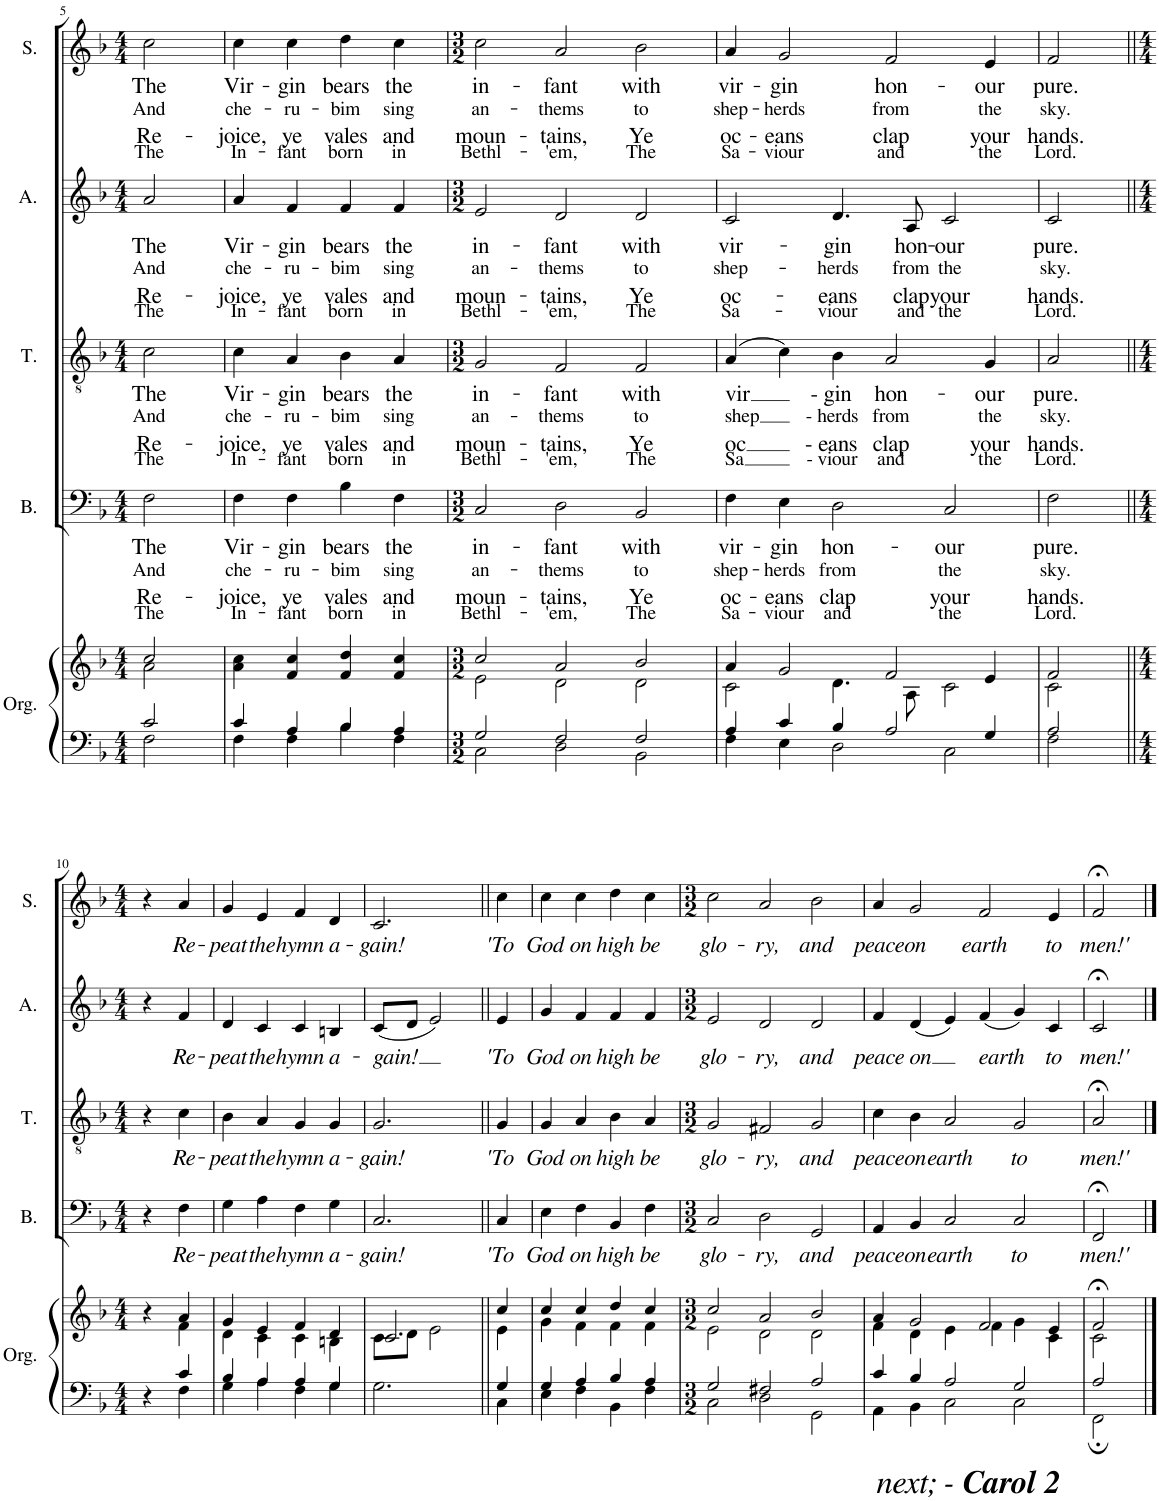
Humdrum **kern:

**kern	**kern	**kern	**text	**text	**text	**text	**kern	**text	**text	**text	**text	**kern	**text	**text	**text	**text	**kern	**text	**text	**text	**text
*part5	*part5	*part4	*part4	*part4	*part4	*part4	*part3	*part3	*part3	*part3	*part3	*part2	*part2	*part2	*part2	*part2	*part1	*part1	*part1	*part1	*part1
*staff6	*staff5	*staff4	*staff4	*staff4	*staff4	*staff4	*staff3	*staff3	*staff3	*staff3	*staff3	*staff2	*staff2	*staff2	*staff2	*staff2	*staff1	*staff1	*staff1	*staff1	*staff1
*I"Organ	*	*I"Bass	*	*	*	*	*I"Tenor	*	*	*	*	*I"Alto	*	*	*	*	*I"Soprano	*	*	*	*
*I'Org.	*	*I'B.	*	*	*	*	*I'T.	*	*	*	*	*I'A.	*	*	*	*	*I'S.	*	*	*	*
!!LO:PB:g=z
*clefF4	*clefG2	*clefF4	*	*	*	*	*clefGv2	*	*	*	*	*clefG2	*	*	*	*	*clefG2	*	*	*	*
*k[b-]	*k[b-]	*k[b-]	*	*	*	*	*k[b-]	*	*	*	*	*k[b-]	*	*	*	*	*k[b-]	*	*	*	*
*M4/4	*M4/4	*M4/4	*	*	*	*	*M4/4	*	*	*	*	*M4/4	*	*	*	*	*M4/4	*	*	*	*
=5	=5	=5	=5	=5	=5	=5	=5	=5	=5	=5	=5	=5	=5	=5	=5	=5	=5	=5	=5	=5	=5
*^	*^	*	*	*	*	*	*	*	*	*	*	*	*	*	*	*	*	*	*	*	*
!	!	!	!	!	!LO:LY:b	!LO:LY:b	!LO:LY:b	!LO:LY:b	!	!LO:LY:b	!LO:LY:b	!LO:LY:b	!LO:LY:b	!	!LO:LY:b	!LO:LY:b	!LO:LY:b	!LO:LY:b	!	!LO:LY:b	!LO:LY:b	!LO:LY:b	!LO:LY:b
2c/	2F\	2cc/	2a\	2F\	The	And	Re-	The	2c\	The	And	Re-	The	2a/	The	And	Re-	The	2cc\	The	And	Re-	The
=6	=6	=6	=6	=6	=6	=6	=6	=6	=6	=6	=6	=6	=6	=6	=6	=6	=6	=6	=6	=6	=6	=6	=6
!	!	!	!	!	!LO:LY:b	!LO:LY:b	!LO:LY:b	!LO:LY:b	!	!LO:LY:b	!LO:LY:b	!LO:LY:b	!LO:LY:b	!	!LO:LY:b	!LO:LY:b	!LO:LY:b	!LO:LY:b	!	!LO:LY:b	!LO:LY:b	!LO:LY:b	!LO:LY:b
*	*	*v	*v	*	*	*	*	*	*	*	*	*	*	*	*	*	*	*	*	*	*	*	*
4c/	4F\	4a\ 4cc\	4F\	Vir-	che-	-joice,	In-	4c\	Vir-	che-	-joice,	In-	4a/	Vir-	che-	-joice,	In-	4cc\	Vir-	che-	-joice,	In-
!	!	!	!	!LO:LY:b	!LO:LY:b	!LO:LY:b	!LO:LY:b	!	!LO:LY:b	!LO:LY:b	!LO:LY:b	!LO:LY:b	!	!LO:LY:b	!LO:LY:b	!LO:LY:b	!LO:LY:b	!	!LO:LY:b	!LO:LY:b	!LO:LY:b	!LO:LY:b
4A/	4F\	4f/ 4cc/	4F\	-gin	-ru-	ye	-fant	4A/	-gin	-ru-	ye	-fant	4f/	-gin	-ru-	ye	-fant	4cc\	-gin	-ru-	ye	-fant
!	!	!	!	!LO:LY:b	!LO:LY:b	!LO:LY:b	!LO:LY:b	!	!LO:LY:b	!LO:LY:b	!LO:LY:b	!LO:LY:b	!	!LO:LY:b	!LO:LY:b	!LO:LY:b	!LO:LY:b	!	!LO:LY:b	!LO:LY:b	!LO:LY:b	!LO:LY:b
4B-/	4B-\	4f/ 4dd/	4B-\	bears	-bim	vales	born	4B-\	bears	-bim	vales	born	4f/	bears	-bim	vales	born	4dd\	bears	-bim	vales	born
!	!	!	!	!LO:LY:b	!LO:LY:b	!LO:LY:b	!LO:LY:b	!	!LO:LY:b	!LO:LY:b	!LO:LY:b	!LO:LY:b	!	!LO:LY:b	!LO:LY:b	!LO:LY:b	!LO:LY:b	!	!LO:LY:b	!LO:LY:b	!LO:LY:b	!LO:LY:b
4A/	4F\	4f/ 4cc/	4F\	the	sing	and	in	4A/	the	sing	and	in	4f/	the	sing	and	in	4cc\	the	sing	and	in
=7	=7	=7	=7	=7	=7	=7	=7	=7	=7	=7	=7	=7	=7	=7	=7	=7	=7	=7	=7	=7	=7	=7
*M3/2	*	*M3/2	*M3/2	*	*	*	*	*M3/2	*	*	*	*	*M3/2	*	*	*	*	*M3/2	*	*	*	*
*	*	*^	*	*	*	*	*	*	*	*	*	*	*	*	*	*	*	*	*	*	*	*
!	!	!	!	!	!LO:LY:b	!LO:LY:b	!LO:LY:b	!LO:LY:b	!	!LO:LY:b	!LO:LY:b	!LO:LY:b	!LO:LY:b	!	!LO:LY:b	!LO:LY:b	!LO:LY:b	!LO:LY:b	!	!LO:LY:b	!LO:LY:b	!LO:LY:b	!LO:LY:b
2G/	2C\	2cc/	2e\	2C/	in-	an-	moun-	Bethl-	2G/	in-	an-	moun-	Bethl-	2e/	in-	an-	moun-	Bethl-	2cc\	in-	an-	moun-	Bethl-
!	!	!	!	!	!LO:LY:b	!LO:LY:b	!LO:LY:b	!LO:LY:b	!	!LO:LY:b	!LO:LY:b	!LO:LY:b	!LO:LY:b	!	!LO:LY:b	!LO:LY:b	!LO:LY:b	!LO:LY:b	!	!LO:LY:b	!LO:LY:b	!LO:LY:b	!LO:LY:b
2F/	2D\	2a/	2d\	2D\	-fant	-thems	-tains,	-'em,	2F/	-fant	-thems	-tains,	-'em,	2d/	-fant	-thems	-tains,	-'em,	2a/	-fant	-thems	-tains,	-'em,
!	!	!	!	!	!LO:LY:b	!LO:LY:b	!LO:LY:b	!LO:LY:b	!	!LO:LY:b	!LO:LY:b	!LO:LY:b	!LO:LY:b	!	!LO:LY:b	!LO:LY:b	!LO:LY:b	!LO:LY:b	!	!LO:LY:b	!LO:LY:b	!LO:LY:b	!LO:LY:b
2F/	2BB-\	2b-/	2d\	2BB-/	with	to	Ye	The	2F/	with	to	Ye	The	2d/	with	to	Ye	The	2b-\	with	to	Ye	The
=8	=8	=8	=8	=8	=8	=8	=8	=8	=8	=8	=8	=8	=8	=8	=8	=8	=8	=8	=8	=8	=8	=8	=8
!	!	!	!	!	!LO:LY:b	!LO:LY:b	!LO:LY:b	!LO:LY:b	!	!LO:LY:b	!LO:LY:b	!LO:LY:b	!LO:LY:b	!	!LO:LY:b	!LO:LY:b	!LO:LY:b	!LO:LY:b	!	!LO:LY:b	!LO:LY:b	!LO:LY:b	!LO:LY:b
4A/	4F\	4a/	2c\	4F\	vir-	shep-	oc-	Sa-	(4A/	-vir	-shep	-oc	-Sa	2c/	vir-	shep-	oc-	Sa-	4a/	vir-	shep-	oc-	Sa-
!	!	!	!	!	!LO:LY:b	!LO:LY:b	!LO:LY:b	!LO:LY:b	!	!	!	!	!	!	!	!	!	!	!	!LO:LY:b	!LO:LY:b	!LO:LY:b	!LO:LY:b
4c/	4E\	2g/	.	4E\	-gin	-herds	-eans	-viour	4c\)	.	.	.	.	.	.	.	.	.	2g/	-gin	-herds	-eans	-viour
!	!	!	!	!	!LO:LY:b	!LO:LY:b	!LO:LY:b	!LO:LY:b	!	!LO:LY:b	!LO:LY:b	!LO:LY:b	!LO:LY:b	!	!LO:LY:b	!LO:LY:b	!LO:LY:b	!LO:LY:b	!	!	!	!	!
4B-/	2D\	.	4.d\	2D\	hon-	from	clap	and	4B-\	- gin	- herds	- eans	- viour	4.d/	-gin	-herds	-eans	-viour	.	.	.	.	.
!	!	!	!	!	!	!	!	!	!	!LO:LY:b	!LO:LY:b	!LO:LY:b	!LO:LY:b	!	!	!	!	!	!	!LO:LY:b	!LO:LY:b	!LO:LY:b	!LO:LY:b
2A/	.	2f/	.	.	.	.	.	.	2A/	hon-	from	clap	and	.	.	.	.	.	2f/	hon-	from	clap	and
!	!	!	!	!	!	!	!	!	!	!	!	!	!	!	!LO:LY:b	!LO:LY:b	!LO:LY:b	!LO:LY:b	!	!	!	!	!
.	.	.	8A\	.	.	.	.	.	.	.	.	.	.	8A/	hon-	from	clap	and	.	.	.	.	.
!	!	!	!	!	!LO:LY:b	!LO:LY:b	!LO:LY:b	!LO:LY:b	!	!	!	!	!	!	!LO:LY:b	!LO:LY:b	!LO:LY:b	!LO:LY:b	!	!	!	!	!
.	2C\	.	2c\	2C/	-our	the	your	the	.	.	.	.	.	2c/	-our	the	your	the	.	.	.	.	.
!	!	!	!	!	!	!	!	!	!	!LO:LY:b	!LO:LY:b	!LO:LY:b	!LO:LY:b	!	!	!	!	!	!	!LO:LY:b	!LO:LY:b	!LO:LY:b	!LO:LY:b
4G/	.	4e/	.	.	.	.	.	.	4G/	-our	the	your	the	.	.	.	.	.	4e/	-our	the	your	the
=9	=9	=9	=9	=9	=9	=9	=9	=9	=9	=9	=9	=9	=9	=9	=9	=9	=9	=9	=9	=9	=9	=9	=9
!	!	!	!	!	!LO:LY:b	!LO:LY:b	!LO:LY:b	!LO:LY:b	!	!LO:LY:b	!LO:LY:b	!LO:LY:b	!LO:LY:b	!	!LO:LY:b	!LO:LY:b	!LO:LY:b	!LO:LY:b	!	!LO:LY:b	!LO:LY:b	!LO:LY:b	!LO:LY:b
2A/	2F\	2f/	2c\	2F\	pure.	sky.	hands.	Lord.	2A/	pure.	sky.	hands.	Lord.	2c/	pure.	sky.	hands.	Lord.	2f/	pure.	sky.	hands.	Lord.
!!LO:LB:g=z
=10||	=10||	=10||	=10||	=10||	=10||	=10||	=10||	=10||	=10||	=10||	=10||	=10||	=10||	=10||	=10||	=10||	=10||	=10||	=10||	=10||	=10||	=10||	=10||
*M4/4	*	*M4/4	*	*M4/4	*	*	*	*	*M4/4	*	*	*	*	*M4/4	*	*	*	*	*M4/4	*	*	*	*
4r	4ryy	4r	4ryy	4r	.	.	.	.	4r	.	.	.	.	4r	.	.	.	.	4r	.	.	.	.
!	!	!	!	!	!LO:LY:b	!	!	!	!	!LO:LY:b	!	!	!	!	!LO:LY:b	!	!	!	!	!LO:LY:b	!	!	!
4c/	4F\	4a/	4f\	4F\	Re-	.	.	.	4c\	Re-	.	.	.	4f/	Re-	.	.	.	4a/	Re-	.	.	.
=11	=11	=11	=11	=11	=11	=11	=11	=11	=11	=11	=11	=11	=11	=11	=11	=11	=11	=11	=11	=11	=11	=11	=11
!	!	!	!	!	!LO:LY:b	!	!	!	!	!LO:LY:b	!	!	!	!	!LO:LY:b	!	!	!	!	!LO:LY:b	!	!	!
4B-/	4G\	4g/	4d\	4G\	-peat	.	.	.	4B-\	-peat	.	.	.	4d/	-peat	.	.	.	4g/	-peat	.	.	.
!	!	!	!	!	!LO:LY:b	!	!	!	!	!LO:LY:b	!	!	!	!	!LO:LY:b	!	!	!	!	!LO:LY:b	!	!	!
4A/	4A\	4e/	4c\	4A\	the	.	.	.	4A/	the	.	.	.	4c/	the	.	.	.	4e/	the	.	.	.
!	!	!	!	!	!LO:LY:b	!	!	!	!	!LO:LY:b	!	!	!	!	!LO:LY:b	!	!	!	!	!LO:LY:b	!	!	!
4A/	4F\	4f/	4c\	4F\	hymn	.	.	.	4G/	hymn	.	.	.	4c/	hymn	.	.	.	4f/	hymn	.	.	.
!	!	!	!	!	!LO:LY:b	!	!	!	!	!LO:LY:b	!	!	!	!	!LO:LY:b	!	!	!	!	!LO:LY:b	!	!	!
4G/	4G\	4d/	4Bn\	4G\	a-	.	.	.	4G/	a-	.	.	.	4Bn/	a-	.	.	.	4d/	a-	.	.	.
=12	=12	=12	=12	=12	=12	=12	=12	=12	=12	=12	=12	=12	=12	=12	=12	=12	=12	=12	=12	=12	=12	=12	=12
!	!	!	!	!	!LO:LY:b	!	!	!	!	!LO:LY:b	!	!	!	!	!LO:LY:b	!	!	!	!	!LO:LY:b	!	!	!
*v	*v	*	*	*	*	*	*	*	*	*	*	*	*	*	*	*	*	*	*	*	*	*	*
2.G\	2.c/	8c\L	2.C/	-gain!	.	.	.	2.G/	-gain!	.	.	.	(8c/L	-gain!	.	.	.	2.c/	-gain!	.	.	.
.	.	8d\J	.	.	.	.	.	.	.	.	.	.	8d/J	.	.	.	.	.	.	.	.	.
.	.	2e\	.	.	.	.	.	.	.	.	.	.	2e/)	.	.	.	.	.	.	.	.	.
=13||	=13||	=13||	=13||	=13||	=13||	=13||	=13||	=13||	=13||	=13||	=13||	=13||	=13||	=13||	=13||	=13||	=13||	=13||	=13||	=13||	=13||	=13||
*^	*	*	*	*	*	*	*	*	*	*	*	*	*	*	*	*	*	*	*	*	*	*
!	!	!	!	!	!LO:LY:b	!	!	!	!	!LO:LY:b	!	!	!	!	!LO:LY:b	!	!	!	!	!LO:LY:b	!	!	!
4G/	4C\	4cc/	4e\	4C/	'To	.	.	.	4G/	'To	.	.	.	4e/	'To	.	.	.	4cc\	'To	.	.	.
=14	=14	=14	=14	=14	=14	=14	=14	=14	=14	=14	=14	=14	=14	=14	=14	=14	=14	=14	=14	=14	=14	=14	=14
!	!	!	!	!	!LO:LY:b	!	!	!	!	!LO:LY:b	!	!	!	!	!LO:LY:b	!	!	!	!	!LO:LY:b	!	!	!
4G/	4E\	4cc/	4g\	4E\	God	.	.	.	4G/	God	.	.	.	4g/	God	.	.	.	4cc\	God	.	.	.
!	!	!	!	!	!LO:LY:b	!	!	!	!	!LO:LY:b	!	!	!	!	!LO:LY:b	!	!	!	!	!LO:LY:b	!	!	!
4A/	4F\	4cc/	4f\	4F\	on	.	.	.	4A/	on	.	.	.	4f/	on	.	.	.	4cc\	on	.	.	.
!	!	!	!	!	!LO:LY:b	!	!	!	!	!LO:LY:b	!	!	!	!	!LO:LY:b	!	!	!	!	!LO:LY:b	!	!	!
4B-/	4BB-\	4dd/	4f\	4BB-/	high	.	.	.	4B-\	high	.	.	.	4f/	high	.	.	.	4dd\	high	.	.	.
!	!	!	!	!	!LO:LY:b	!	!	!	!	!LO:LY:b	!	!	!	!	!LO:LY:b	!	!	!	!	!LO:LY:b	!	!	!
4A/	4F\	4cc/	4f\	4F\	be	.	.	.	4A/	be	.	.	.	4f/	be	.	.	.	4cc\	be	.	.	.
=15	=15	=15	=15	=15	=15	=15	=15	=15	=15	=15	=15	=15	=15	=15	=15	=15	=15	=15	=15	=15	=15	=15	=15
*M3/2	*	*M3/2	*	*M3/2	*	*	*	*	*M3/2	*	*	*	*	*M3/2	*	*	*	*	*M3/2	*	*	*	*
!	!	!	!	!	!LO:LY:b	!	!	!	!	!LO:LY:b	!	!	!	!	!LO:LY:b	!	!	!	!	!LO:LY:b	!	!	!
2G/	2C\	2cc/	2e\	2C/	glo-	.	.	.	2G/	glo-	.	.	.	2e/	glo-	.	.	.	2cc\	glo-	.	.	.
!	!	!	!	!	!LO:LY:b	!	!	!	!	!LO:LY:b	!	!	!	!	!LO:LY:b	!	!	!	!	!LO:LY:b	!	!	!
2F#X/	2D\	2a/	2d\	2D\	-ry,	.	.	.	2F#X/	-ry,	.	.	.	2d/	-ry,	.	.	.	2a/	-ry,	.	.	.
!	!	!	!	!	!LO:LY:b	!	!	!	!	!LO:LY:b	!	!	!	!	!LO:LY:b	!	!	!	!	!LO:LY:b	!	!	!
2A/	2GG\	2b-/	2d\	2GG/	and	.	.	.	2G/	and	.	.	.	2d/	and	.	.	.	2b-\	and	.	.	.
=16	=16	=16	=16	=16	=16	=16	=16	=16	=16	=16	=16	=16	=16	=16	=16	=16	=16	=16	=16	=16	=16	=16	=16
!LO:TX:b:i:t=next; -	!	!	!	!	!	!	!	!	!	!	!	!	!	!	!	!	!	!	!	!	!	!	!
!LO:TX:b:B:t=Carol 2	!	!	!	!	!	!	!	!	!	!	!	!	!	!	!	!	!	!	!	!	!	!	!
!	!	!	!	!	!LO:LY:b	!	!	!	!	!LO:LY:b	!	!	!	!	!LO:LY:b	!	!	!	!	!LO:LY:b	!	!	!
4c/	4AA\	4a/	4f\	4AA/	peace	.	.	.	4c\	peace	.	.	.	4f/	peace	.	.	.	4a/	peace	.	.	.
!	!	!	!	!	!LO:LY:b	!	!	!	!	!LO:LY:b	!	!	!	!	!LO:LY:b	!	!	!	!	!LO:LY:b	!	!	!
4B-/	4BB-\	2g/	4d\	4BB-/	on	.	.	.	4B-\	on	.	.	.	(4d/	on	.	.	.	2g/	on	.	.	.
!	!	!	!	!	!LO:LY:b	!	!	!	!	!LO:LY:b	!	!	!	!	!	!	!	!	!	!	!	!	!
2A/	2C\	.	4e\	2C/	earth	.	.	.	2A/	earth	.	.	.	4e/)	.	.	.	.	.	.	.	.	.
!	!	!	!	!	!	!	!	!	!	!	!	!	!	!	!LO:LY:b	!	!	!	!	!LO:LY:b	!	!	!
.	.	2f/	4f\	.	.	.	.	.	.	.	.	.	.	(4f/	earth	.	.	.	2f/	earth	.	.	.
!	!	!	!	!	!LO:LY:b	!	!	!	!	!LO:LY:b	!	!	!	!	!	!	!	!	!	!	!	!	!
2G/	2C\	.	4g\	2C/	to	.	.	.	2G/	to	.	.	.	4g/)	.	.	.	.	.	.	.	.	.
!	!	!	!	!	!	!	!	!	!	!	!	!	!	!	!LO:LY:b	!	!	!	!	!LO:LY:b	!	!	!
.	.	4e/	4c\	.	.	.	.	.	.	.	.	.	.	4c/	to	.	.	.	4e/	to	.	.	.
=17	=17	=17	=17	=17	=17	=17	=17	=17	=17	=17	=17	=17	=17	=17	=17	=17	=17	=17	=17	=17	=17	=17	=17
!	!	!	!	!	!LO:LY:b	!	!	!	!	!LO:LY:b	!	!	!	!	!LO:LY:b	!	!	!	!	!LO:LY:b	!	!	!
2A/	2FF;\	2f;</	2c\	2FF;</	men!'	.	.	.	2A;</	men!'	.	.	.	2c;</	men!'	.	.	.	2f;</	men!'	.	.	.
*v	*v	*	*	*	*	*	*	*	*	*	*	*	*	*	*	*	*	*	*	*	*	*	*
*	*v	*v	*	*	*	*	*	*	*	*	*	*	*	*	*	*	*	*	*	*	*	*
==	==	==	==	==	==	==	==	==	==	==	==	==	==	==	==	==	==	==	==	==	==
*-	*-	*-	*-	*-	*-	*-	*-	*-	*-	*-	*-	*-	*-	*-	*-	*-	*-	*-	*-	*-	*-
